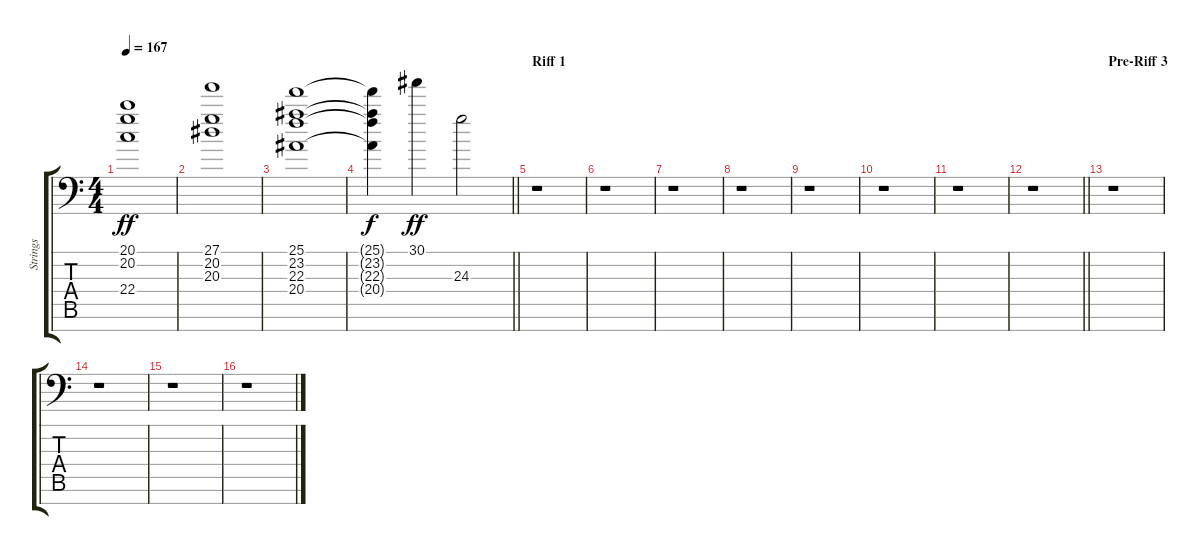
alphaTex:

\track ("Strings" "Strings") {instrument stringensemble2}
\staff {score tabs}
\tuning (E4 B3 G3 D3 A2 E2 C-1) {hide}
\ts (4 4)
\tempo 167
\clef f4
\ks c
(20.1 20.2 22.4).1{dy ff} |
(27.1 20.2 20.3).1 |
(25.1 23.2 22.3 20.4).1 |
\barLineRight lightlight
(25.1{t} 23.2{t} 22.3{t} 20.4{t}).4{dy f} 30.1.4{dy ff} 24.3.2 |
\section ("" "Riff 1")
r.1 |
r.1 |
r.1 |
r.1 |
r.1 |
r.1 |
r.1 |
\barLineRight lightlight
r.1 |
\section ("" "Pre-Riff 3")
r.1 |
r.1 |
r.1 |
r.1
